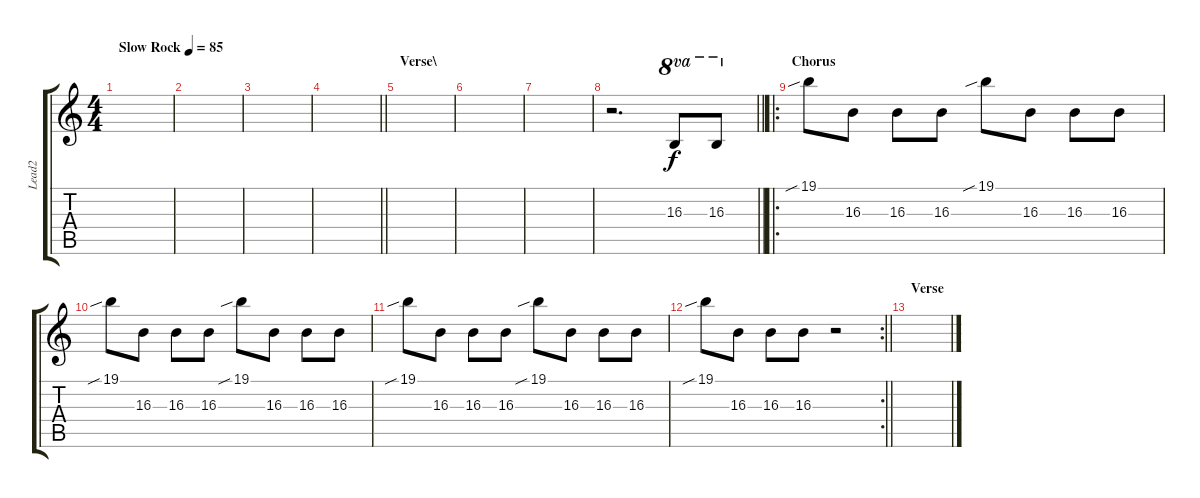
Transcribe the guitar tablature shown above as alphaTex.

\track ("Lead2" "Lead2") {instrument lead2sawtooth}
\staff {score tabs}
\tuning (E4 B3 G3 D3 A2 E2) {hide}
\ts (4 4)
\tempo (85 "Slow Rock")
\clef g2
\ks c
|
|
|
\barLineRight lightlight
|
\section ("" "Verse\\")
|
|
|
\barLineRight lightlight
r.2{d} 16.3.8{ot 8va} 16.3.8{ot 8va} |
\ro
\section ("" "Chorus")
19.1{sib}.8 16.3.8 16.3.8 16.3.8 19.1{sib}.8 16.3.8 16.3.8 16.3.8 |
19.1{sib}.8 16.3.8 16.3.8 16.3.8 19.1{sib}.8 16.3.8 16.3.8 16.3.8 |
19.1{sib}.8 16.3.8 16.3.8 16.3.8 19.1{sib}.8 16.3.8 16.3.8 16.3.8 |
\rc 2
\barLineRight lightlight
19.1{sib}.8 16.3.8 16.3.8 16.3.8 r.2 |
\section ("" "Verse")
